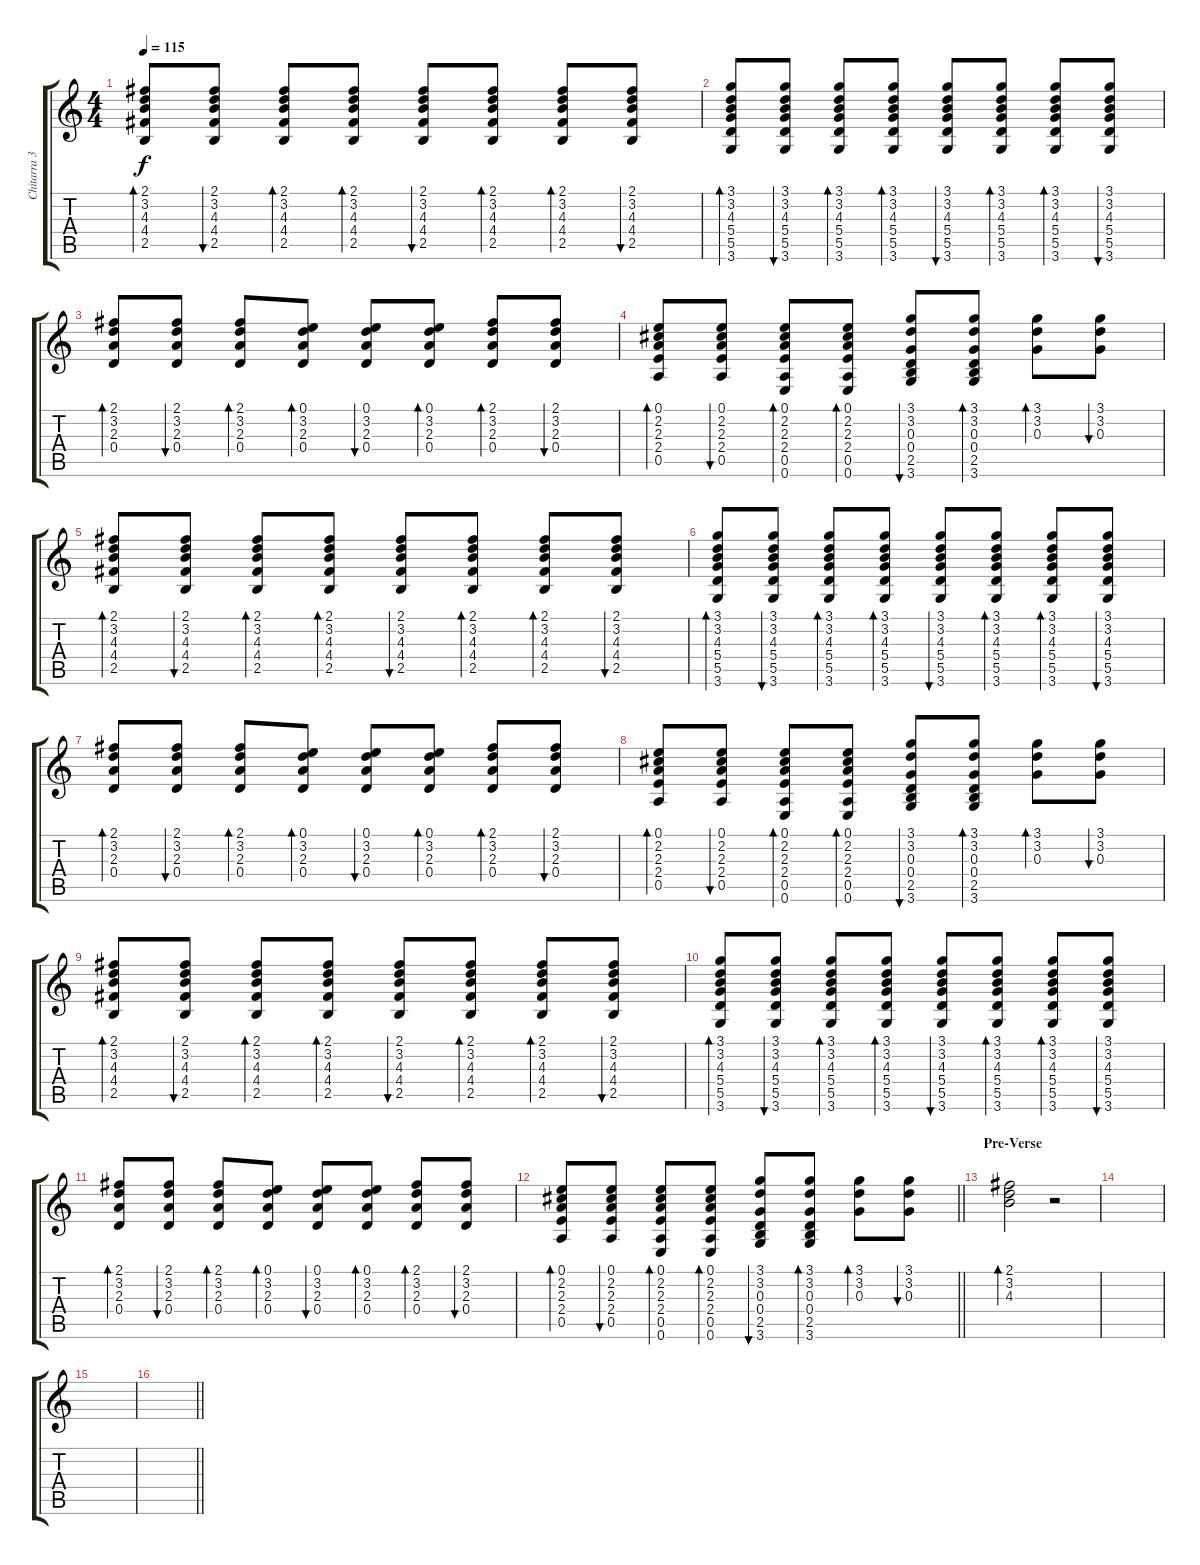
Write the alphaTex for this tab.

\track ("Chitarra 3" "Chitarra 3") {instrument acousticguitarsteel}
\staff {score tabs}
\tuning (E4 B3 G3 D3 A2 E2) {hide}
\ts (4 4)
\tempo 115
\clef g2
\ks c
(2.1 3.2 4.3 4.4 2.5).8{bd 60 dy f} (2.1 3.2 4.3 4.4 2.5).8{bu 60} (2.1 3.2 4.3 4.4 2.5).8{bd 60} (2.1 3.2 4.3 4.4 2.5).8{bd 60} (2.1 3.2 4.3 4.4 2.5).8{bu 60} (2.1 3.2 4.3 4.4 2.5).8{bd 60} (2.1 3.2 4.3 4.4 2.5).8{bd 60} (2.1 3.2 4.3 4.4 2.5).8{bu 60} |
(3.1 3.2 4.3 5.4 5.5 3.6).8{bd 60} (3.1 3.2 4.3 5.4 5.5 3.6).8{bu 60} (3.1 3.2 4.3 5.4 5.5 3.6).8{bd 60} (3.1 3.2 4.3 5.4 5.5 3.6).8{bd 60} (3.1 3.2 4.3 5.4 5.5 3.6).8{bu 60} (3.1 3.2 4.3 5.4 5.5 3.6).8{bd 60} (3.1 3.2 4.3 5.4 5.5 3.6).8{bd 60} (3.1 3.2 4.3 5.4 5.5 3.6).8{bu 60} |
(2.1 3.2 2.3 0.4).8{bd 60} (2.1 3.2 2.3 0.4).8{bu 60} (2.1 3.2 2.3 0.4).8{bd 60} (0.1 3.2 2.3 0.4).8{bd 60} (0.1 3.2 2.3 0.4).8{bu 60} (0.1 3.2 2.3 0.4).8{bd 60} (2.1 3.2 2.3 0.4).8{bd 60} (2.1 3.2 2.3 0.4).8{bu 60} |
(0.1 2.2 2.3 2.4 0.5).8{bd 60} (0.1 2.2 2.3 2.4 0.5).8{bu 60} (0.1 2.2 2.3 2.4 0.5 0.6).8{bd 60} (0.1 2.2 2.3 2.4 0.5 0.6).8{bd 60} (3.1 3.2 0.3 0.4 2.5 3.6).8{bu 60} (3.1 3.2 0.3 0.4 2.5 3.6).8{bd 60} (3.1 3.2 0.3).8{bd 60} (3.1 3.2 0.3).8{bu 60} |
(2.1 3.2 4.3 4.4 2.5).8{bd 60} (2.1 3.2 4.3 4.4 2.5).8{bu 60} (2.1 3.2 4.3 4.4 2.5).8{bd 60} (2.1 3.2 4.3 4.4 2.5).8{bd 60} (2.1 3.2 4.3 4.4 2.5).8{bu 60} (2.1 3.2 4.3 4.4 2.5).8{bd 60} (2.1 3.2 4.3 4.4 2.5).8{bd 60} (2.1 3.2 4.3 4.4 2.5).8{bu 60} |
(3.1 3.2 4.3 5.4 5.5 3.6).8{bd 60} (3.1 3.2 4.3 5.4 5.5 3.6).8{bu 60} (3.1 3.2 4.3 5.4 5.5 3.6).8{bd 60} (3.1 3.2 4.3 5.4 5.5 3.6).8{bd 60} (3.1 3.2 4.3 5.4 5.5 3.6).8{bu 60} (3.1 3.2 4.3 5.4 5.5 3.6).8{bd 60} (3.1 3.2 4.3 5.4 5.5 3.6).8{bd 60} (3.1 3.2 4.3 5.4 5.5 3.6).8{bu 60} |
(2.1 3.2 2.3 0.4).8{bd 60} (2.1 3.2 2.3 0.4).8{bu 60} (2.1 3.2 2.3 0.4).8{bd 60} (0.1 3.2 2.3 0.4).8{bd 60} (0.1 3.2 2.3 0.4).8{bu 60} (0.1 3.2 2.3 0.4).8{bd 60} (2.1 3.2 2.3 0.4).8{bd 60} (2.1 3.2 2.3 0.4).8{bu 60} |
(0.1 2.2 2.3 2.4 0.5).8{bd 60} (0.1 2.2 2.3 2.4 0.5).8{bu 60} (0.1 2.2 2.3 2.4 0.5 0.6).8{bd 60} (0.1 2.2 2.3 2.4 0.5 0.6).8{bd 60} (3.1 3.2 0.3 0.4 2.5 3.6).8{bu 60} (3.1 3.2 0.3 0.4 2.5 3.6).8{bd 60} (3.1 3.2 0.3).8{bd 60} (3.1 3.2 0.3).8{bu 60} |
(2.1 3.2 4.3 4.4 2.5).8{bd 60} (2.1 3.2 4.3 4.4 2.5).8{bu 60} (2.1 3.2 4.3 4.4 2.5).8{bd 60} (2.1 3.2 4.3 4.4 2.5).8{bd 60} (2.1 3.2 4.3 4.4 2.5).8{bu 60} (2.1 3.2 4.3 4.4 2.5).8{bd 60} (2.1 3.2 4.3 4.4 2.5).8{bd 60} (2.1 3.2 4.3 4.4 2.5).8{bu 60} |
(3.1 3.2 4.3 5.4 5.5 3.6).8{bd 60} (3.1 3.2 4.3 5.4 5.5 3.6).8{bu 60} (3.1 3.2 4.3 5.4 5.5 3.6).8{bd 60} (3.1 3.2 4.3 5.4 5.5 3.6).8{bd 60} (3.1 3.2 4.3 5.4 5.5 3.6).8{bu 60} (3.1 3.2 4.3 5.4 5.5 3.6).8{bd 60} (3.1 3.2 4.3 5.4 5.5 3.6).8{bd 60} (3.1 3.2 4.3 5.4 5.5 3.6).8{bu 60} |
(2.1 3.2 2.3 0.4).8{bd 60} (2.1 3.2 2.3 0.4).8{bu 60} (2.1 3.2 2.3 0.4).8{bd 60} (0.1 3.2 2.3 0.4).8{bd 60} (0.1 3.2 2.3 0.4).8{bu 60} (0.1 3.2 2.3 0.4).8{bd 60} (2.1 3.2 2.3 0.4).8{bd 60} (2.1 3.2 2.3 0.4).8{bu 60} |
\barLineRight lightlight
(0.1 2.2 2.3 2.4 0.5).8{bd 60} (0.1 2.2 2.3 2.4 0.5).8{bu 60} (0.1 2.2 2.3 2.4 0.5 0.6).8{bd 60} (0.1 2.2 2.3 2.4 0.5 0.6).8{bd 60} (3.1 3.2 0.3 0.4 2.5 3.6).8{bu 60} (3.1 3.2 0.3 0.4 2.5 3.6).8{bd 60} (3.1 3.2 0.3).8{bd 60} (3.1 3.2 0.3).8{bu 60} |
\section ("" "Pre-Verse")
(2.1 3.2 4.3).2{bd 240} r.2 |
|
|
\barLineRight lightlight
